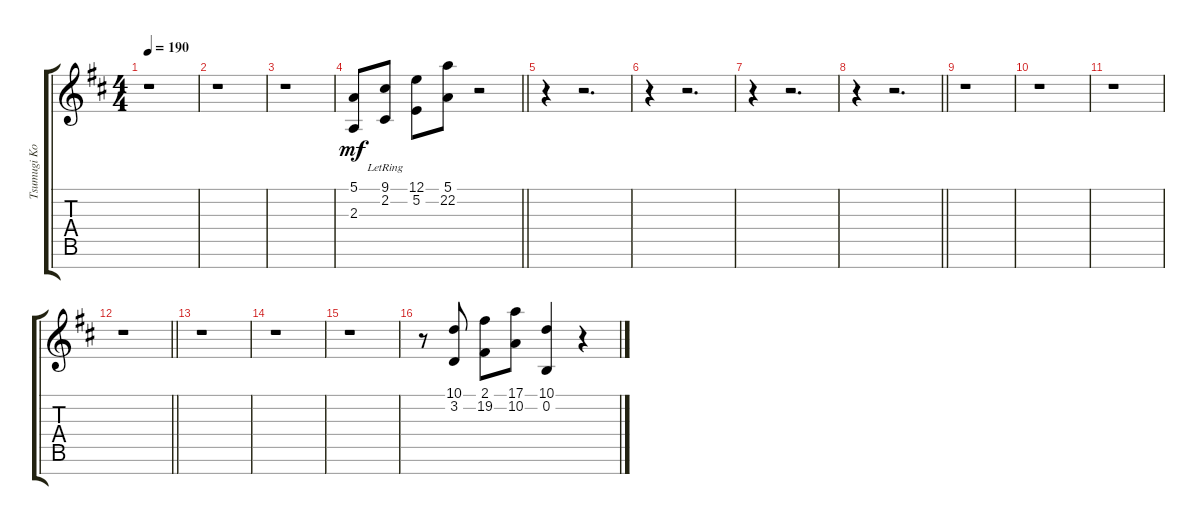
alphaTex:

\track ("Tsumugi Kotobuki (Synth Lead)" "Tsumugi Ko") {instrument lead7fifths}
\staff {score tabs}
\tuning (E4 B3 G3 D3 A2 E2 B1) {hide}
\ts (4 4)
\tempo 190
\clef g2
\ks d
r.1{dy mf} |
r.1 |
r.1 |
\barLineRight lightlight
(5.1 2.3).8 (9.1 2.2{lr}).8 (12.1 5.2).8 (5.1 22.2).8 r.2 |
\section ("" "")
r.4 r.2{d} |
r.4 r.2{d} |
r.4 r.2{d} |
\barLineRight lightlight
r.4 r.2{d} |
\section ("" "")
r.1 |
r.1 |
r.1 |
\barLineRight lightlight
r.1 |
\section ("" "")
r.1 |
r.1 |
r.1 |
r.8 (10.1 3.2).8 (2.1 19.2).8 (17.1 10.2).8 (10.1 0.2).4 r.4
